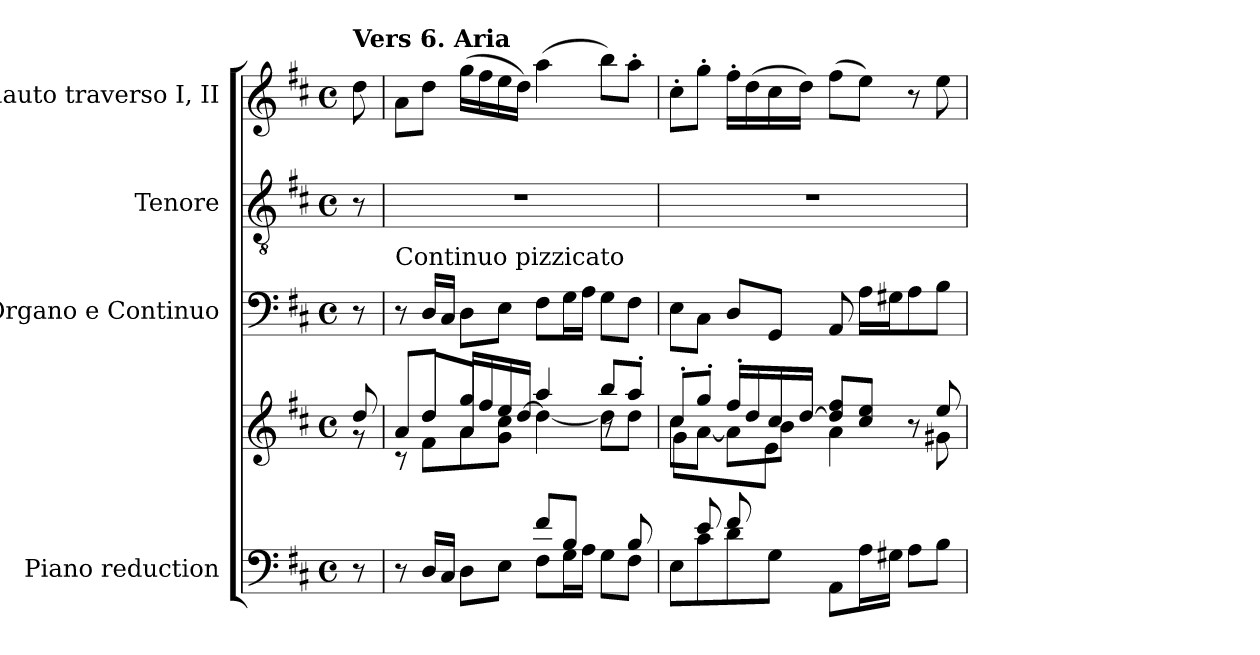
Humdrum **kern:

**kern	**kern	**kern	**kern	**kern
*part4	*part4	*part3	*part2	*part1
*staff5	*staff4	*staff3	*staff2	*staff1
*I"Piano reduction	*	*I"Organo e Continuo	*I"Tenore	*I"Flauto traverso I, II
*I'Pno	*	*	*	*I'Fl
*stria5	*stria5	*	*	*
*clefF4	*clefG2	*clefF4	*clefGv2	*clefG2
*k[f#c#]	*k[f#c#]	*k[f#c#]	*k[f#c#]	*k[f#c#]
*M4/4	*M4/4	*M4/4	*M4/4	*M4/4
*met(c)	*met(c)	*met(c)	*met(c)	*met(c)
=1	=1	=1	=1	=1
*	*^	*	*	*
!	!	!	!	!	!LO:TX:a:B:t=Vers 6. Aria
8r	8dd/	8r	8r	8r	8dd\
=2	=2	=2	=2	=2	=2
*^	*	*^	*	*	*
!	!	!	!	!	!LO:TX:a:t=Continuo pizzicato	!	!
2ryy	8r	8a/L	8r	8ryy	8r	1r	8a\L
.	16D/LL	8dd/J	8f#\L	8dd\L	16D/LL	.	8dd\J
.	16C#/JJ	.	.	.	16C#/JJ	.	.
.	8D\L	16gg/LL	8a\	8a/J	8D\L	.	(16gg\LL
.	.	16ff#/	.	.	.	.	16ff#\
.	8E\J	16ee/	8g\ 8cc#\J	8ryy	8E\J	.	16ee\
.	.	[<16dd/JJ	.	.	.	.	16dd\JJ)
8f#/L	8F#\L	4aa/	4dd\_	4ryy	8F#\L	.	(4aa\
8B/J	16G\L	.	.	.	16G\L	.	.
.	16A\JJ	.	.	.	16A\JJ	.	.
8ryy	8G\L	8bb/L	8dd\L]	8r	8G\L	.	8bb\L)
8B/	8F#\J	8aa'/J	8dd\J	8ryy	8F#\J	.	8aa'\J
=3	=3	=3	=3	=3	=3	=3	=3
8ryy	8E\L	8cc#'/L	8cc#\L	8g\L	8E\L	1r	8cc#'\L
8e/	8c#\	8gg'/J	[8a\J	4ryy	8C#\J	.	8gg'\J
8f#/	8d\	16ff#'/LL	8a\L]	.	8D/L	.	16ff#'\LL
.	.	16dd/	.	.	.	.	(16dd\
8ryy	8G\J	16cc#/	8b\J	8e\J	8GG/J	.	16cc#\
.	.	[<16dd/JJ	.	.	.	.	16dd\JJ)
2ryy	8AA\L	8dd/] 8ff#/L	4a\	2ryy	8AA/	.	(8ff#\L
.	16A\L	8cc#/ 8ee/J	.	.	16A\LL	.	8ee\J)
.	16G#X\JJ	.	.	.	16G#X\J	.	.
.	8A\L	8r	8ryy	.	8A\	.	8r
.	8B\J	8ee/	8g#X\	.	8B\J	.	8ee\
*v	*v	*	*	*	*	*	*
*	*v	*v	*v	*	*	*
=	=	=	=	=
*-	*-	*-	*-	*-
